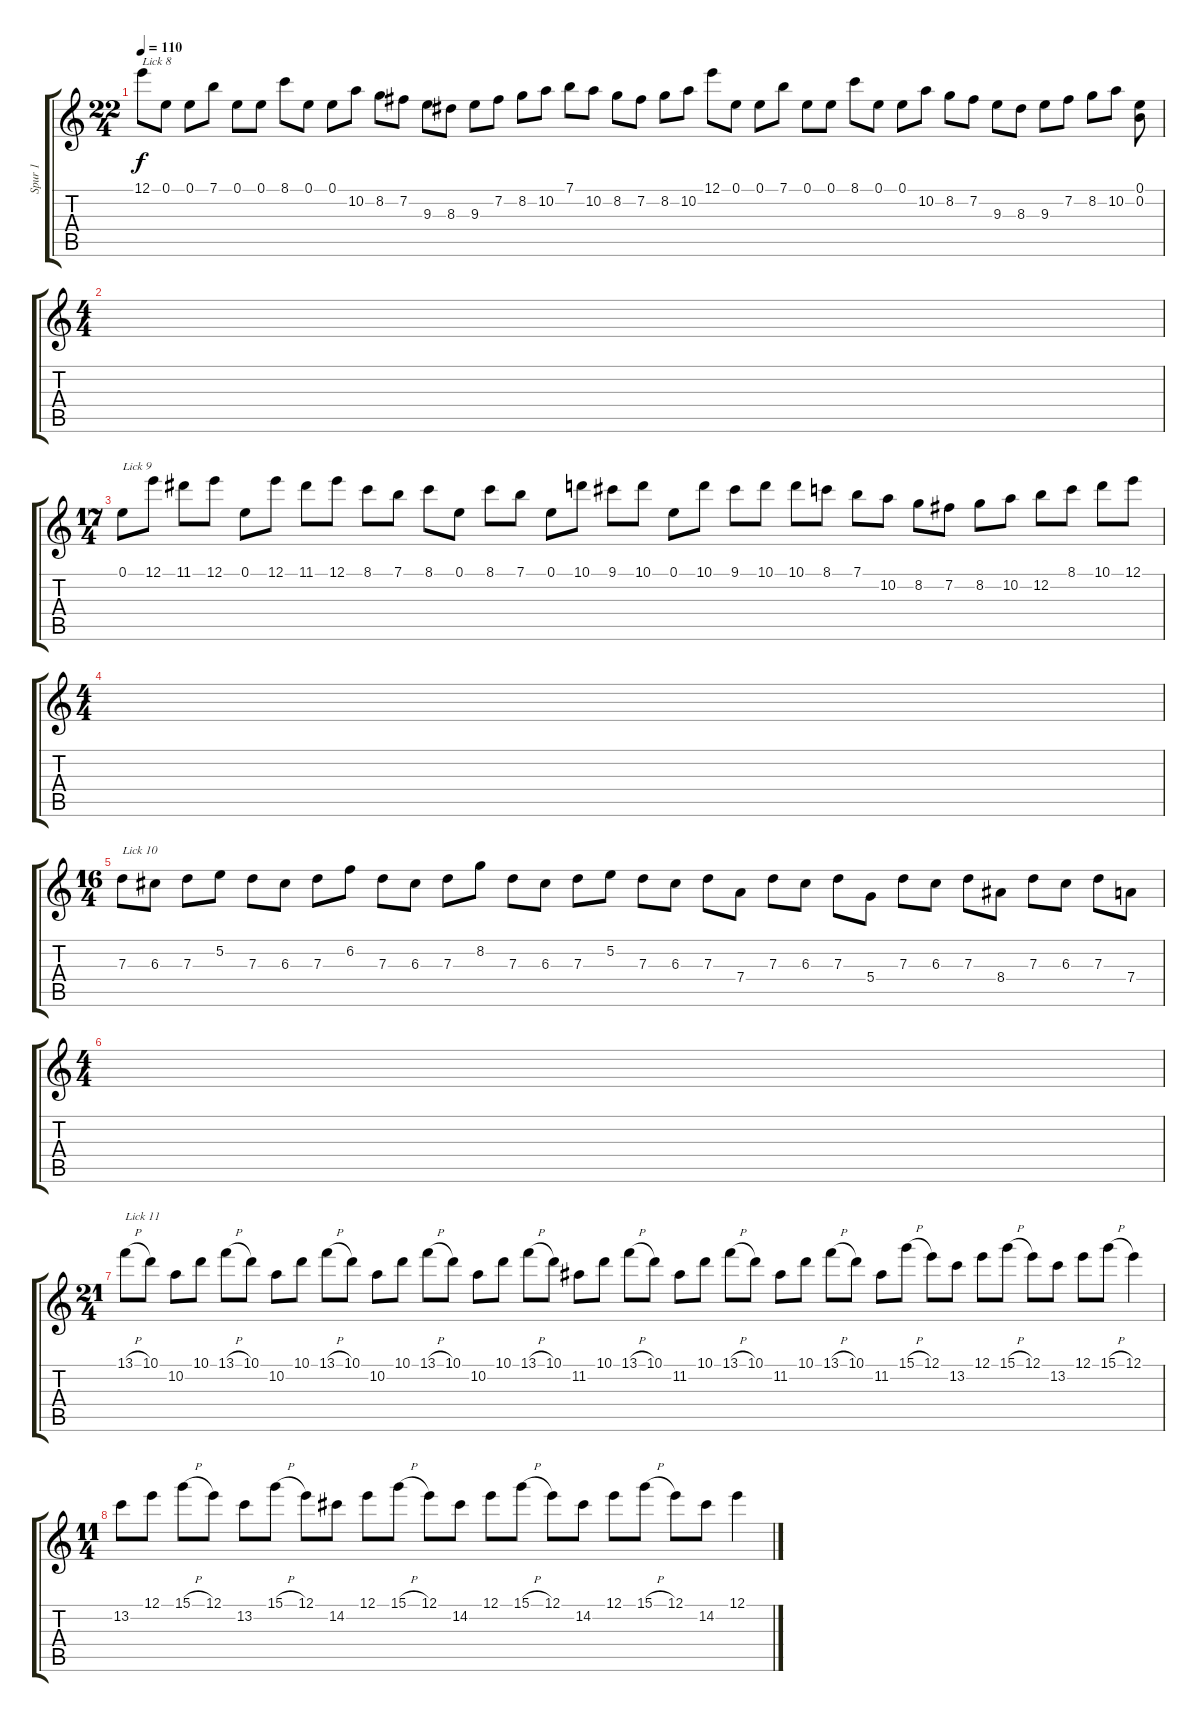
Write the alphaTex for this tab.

\track ("Spur 1" "Spur 1") {instrument distortionguitar}
\staff {score tabs}
\tuning (E4 B3 G3 D3 A2 E2) {hide}
\ts (22 4)
\tempo 110
\clef g2
\ks c
12.1.8{txt "Lick 8" dy f} 0.1.8 0.1.8 7.1.8 0.1.8 0.1.8 8.1.8 0.1.8 0.1.8 10.2.8 8.2.8 7.2.8 9.3.8 8.3.8 9.3.8 7.2.8 8.2.8 10.2.8 7.1.8 10.2.8 8.2.8 7.2.8 8.2.8 10.2.8 12.1.8 0.1.8 0.1.8 7.1.8 0.1.8 0.1.8 8.1.8 0.1.8 0.1.8 10.2.8 8.2.8 7.2.8 9.3.8 8.3.8 9.3.8 7.2.8 8.2.8 10.2.8 (0.1 0.2).8 |
\ts (4 4)
|
\ts (17 4)
0.1.8{txt "Lick 9"} 12.1.8 11.1.8 12.1.8 0.1.8 12.1.8 11.1.8 12.1.8 8.1.8 7.1.8 8.1.8 0.1.8 8.1.8 7.1.8 0.1.8 10.1.8 9.1.8 10.1.8 0.1.8 10.1.8 9.1.8 10.1.8 10.1.8 8.1.8 7.1.8 10.2.8 8.2.8 7.2.8 8.2.8 10.2.8 12.2.8 8.1.8 10.1.8 12.1.8 |
\ts (4 4)
|
\ts (16 4)
7.3.8{txt "Lick 10"} 6.3.8 7.3.8 5.2.8 7.3.8 6.3.8 7.3.8 6.2.8 7.3.8 6.3.8 7.3.8 8.2.8 7.3.8 6.3.8 7.3.8 5.2.8 7.3.8 6.3.8 7.3.8 7.4.8 7.3.8 6.3.8 7.3.8 5.4.8 7.3.8 6.3.8 7.3.8 8.4.8 7.3.8 6.3.8 7.3.8 7.4.8 |
\ts (4 4)
|
\ts (21 4)
13.1{h}.8{txt "Lick 11"} 10.1.8 10.2.8 10.1.8 13.1{h}.8 10.1.8 10.2.8 10.1.8 13.1{h}.8 10.1.8 10.2.8 10.1.8 13.1{h}.8 10.1.8 10.2.8 10.1.8 13.1{h}.8 10.1.8 11.2.8 10.1.8 13.1{h}.8 10.1.8 11.2.8 10.1.8 13.1{h}.8 10.1.8 11.2.8 10.1.8 13.1{h}.8 10.1.8 11.2.8 15.1{h}.8 12.1.8 13.2.8 12.1.8 15.1{h}.8 12.1.8 13.2.8 12.1.8 15.1{h}.8 12.1.4 |
\ts (11 4)
13.2.8 12.1.8 15.1{h}.8 12.1.8 13.2.8 15.1{h}.8 12.1.8 14.2.8 12.1.8 15.1{h}.8 12.1.8 14.2.8 12.1.8 15.1{h}.8 12.1.8 14.2.8 12.1.8 15.1{h}.8 12.1.8 14.2.8 12.1.4
